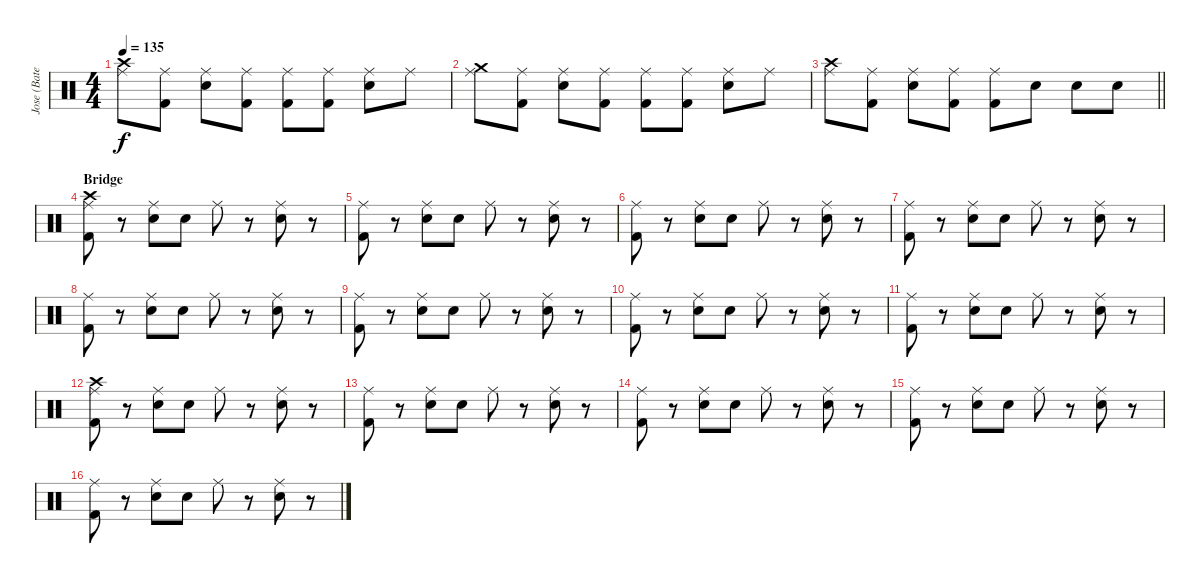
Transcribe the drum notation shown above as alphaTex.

\track ("Jose (Bateria)" "Jose (Bate") {instrument percussion}
\staff {score}
\articulation defaults
\ts (4 4)
\tempo 135
\clef neutral
\ks c
("Ride (middle)" "Crash high (hit)").8{dy f} ("Ride (middle)" "Kick (hit) 2").8 ("Ride (middle)" "Snare (hit) 2").8 ("Ride (middle)" "Kick (hit) 2").8 ("Ride (middle)" "Kick (hit) 2").8 ("Ride (middle)" "Kick (hit) 2").8 ("Ride (middle)" "Snare (hit) 2").8 "Ride (middle)".8 |
("Ride (middle)" "Crash medium (hit)").8 ("Ride (middle)" "Kick (hit) 2").8 ("Ride (middle)" "Snare (hit) 2").8 ("Ride (middle)" "Kick (hit) 2").8 ("Ride (middle)" "Kick (hit) 2").8 ("Ride (middle)" "Kick (hit) 2").8 ("Ride (middle)" "Snare (hit) 2").8 "Ride (middle)".8 |
\barLineRight lightlight
("Ride (middle)" "Crash high (hit)").8 ("Ride (middle)" "Kick (hit) 2").8 ("Ride (middle)" "Snare (hit) 2").8 ("Ride (middle)" "Kick (hit) 2").8 ("Ride (middle)" "Kick (hit) 2").8 "Snare (hit) 2".8 "Snare (hit) 2".8 "Snare (hit) 2".8 |
\section ("" "Bridge")
("Ride (middle)" "Kick (hit) 2" "Crash high (hit)").8 r.8 ("Ride (middle)" "Snare (hit) 2").8 "Snare (hit) 2".8 "Ride (middle)".8 r.8 ("Ride (middle)" "Snare (hit) 2").8 r.8 |
("Ride (middle)" "Kick (hit) 2").8 r.8 ("Ride (middle)" "Snare (hit) 2").8 "Snare (hit) 2".8 "Ride (middle)".8 r.8 ("Ride (middle)" "Snare (hit) 2").8 r.8 |
("Ride (middle)" "Kick (hit) 2").8 r.8 ("Ride (middle)" "Snare (hit) 2").8 "Snare (hit) 2".8 "Ride (middle)".8 r.8 ("Ride (middle)" "Snare (hit) 2").8 r.8 |
("Ride (middle)" "Kick (hit) 2").8 r.8 ("Ride (middle)" "Snare (hit) 2").8 "Snare (hit) 2".8 "Ride (middle)".8 r.8 ("Ride (middle)" "Snare (hit) 2").8 r.8 |
("Ride (middle)" "Kick (hit) 2").8 r.8 ("Ride (middle)" "Snare (hit) 2").8 "Snare (hit) 2".8 "Ride (middle)".8 r.8 ("Ride (middle)" "Snare (hit) 2").8 r.8 |
("Ride (middle)" "Kick (hit) 2").8 r.8 ("Ride (middle)" "Snare (hit) 2").8 "Snare (hit) 2".8 "Ride (middle)".8 r.8 ("Ride (middle)" "Snare (hit) 2").8 r.8 |
("Ride (middle)" "Kick (hit) 2").8 r.8 ("Ride (middle)" "Snare (hit) 2").8 "Snare (hit) 2".8 "Ride (middle)".8 r.8 ("Ride (middle)" "Snare (hit) 2").8 r.8 |
("Ride (middle)" "Kick (hit) 2").8 r.8 ("Ride (middle)" "Snare (hit) 2").8 "Snare (hit) 2".8 "Ride (middle)".8 r.8 ("Ride (middle)" "Snare (hit) 2").8 r.8 |
("Ride (middle)" "Kick (hit) 2" "Crash high (hit)").8 r.8 ("Ride (middle)" "Snare (hit) 2").8 "Snare (hit) 2".8 "Ride (middle)".8 r.8 ("Ride (middle)" "Snare (hit) 2").8 r.8 |
("Ride (middle)" "Kick (hit) 2").8 r.8 ("Ride (middle)" "Snare (hit) 2").8 "Snare (hit) 2".8 "Ride (middle)".8 r.8 ("Ride (middle)" "Snare (hit) 2").8 r.8 |
("Ride (middle)" "Kick (hit) 2").8 r.8 ("Ride (middle)" "Snare (hit) 2").8 "Snare (hit) 2".8 "Ride (middle)".8 r.8 ("Ride (middle)" "Snare (hit) 2").8 r.8 |
("Ride (middle)" "Kick (hit) 2").8 r.8 ("Ride (middle)" "Snare (hit) 2").8 "Snare (hit) 2".8 "Ride (middle)".8 r.8 ("Ride (middle)" "Snare (hit) 2").8 r.8 |
("Ride (middle)" "Kick (hit) 2").8 r.8 ("Ride (middle)" "Snare (hit) 2").8 "Snare (hit) 2".8 "Ride (middle)".8 r.8 ("Ride (middle)" "Snare (hit) 2").8 r.8
